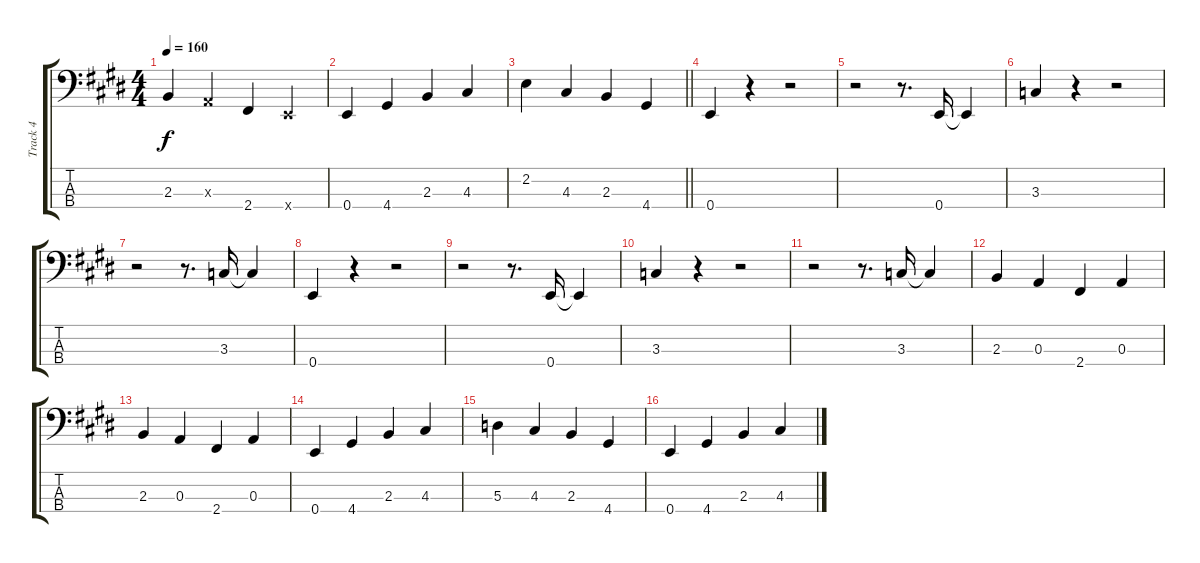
\track ("Track 4" "Track 4") {instrument electricbassfinger}
\staff {score tabs}
\tuning (G2 D2 A1 E1) {hide}
\ts (4 4)
\tempo 160
\clef f4
\ks e
2.3.4{dy f} 0.3{x}.4 2.4.4 0.4{x}.4 |
0.4.4 4.4.4 2.3.4 4.3.4 |
\barLineRight lightlight
2.2.4 4.3.4 2.3.4 4.4.4 |
0.4.4 r.4 r.2 |
r.2 r.8{d} 0.4.16 0.4{t}.4 |
3.3.4 r.4 r.2 |
r.2 r.8{d} 3.3.16 3.3{t}.4 |
0.4.4 r.4 r.2 |
r.2 r.8{d} 0.4.16 0.4{t}.4 |
3.3.4 r.4 r.2 |
r.2 r.8{d} 3.3.16 3.3{t}.4 |
2.3.4 0.3.4 2.4.4 0.3.4 |
2.3.4 0.3.4 2.4.4 0.3.4 |
0.4.4 4.4.4 2.3.4 4.3.4 |
5.3.4 4.3.4 2.3.4 4.4.4 |
0.4.4 4.4.4 2.3.4 4.3.4
